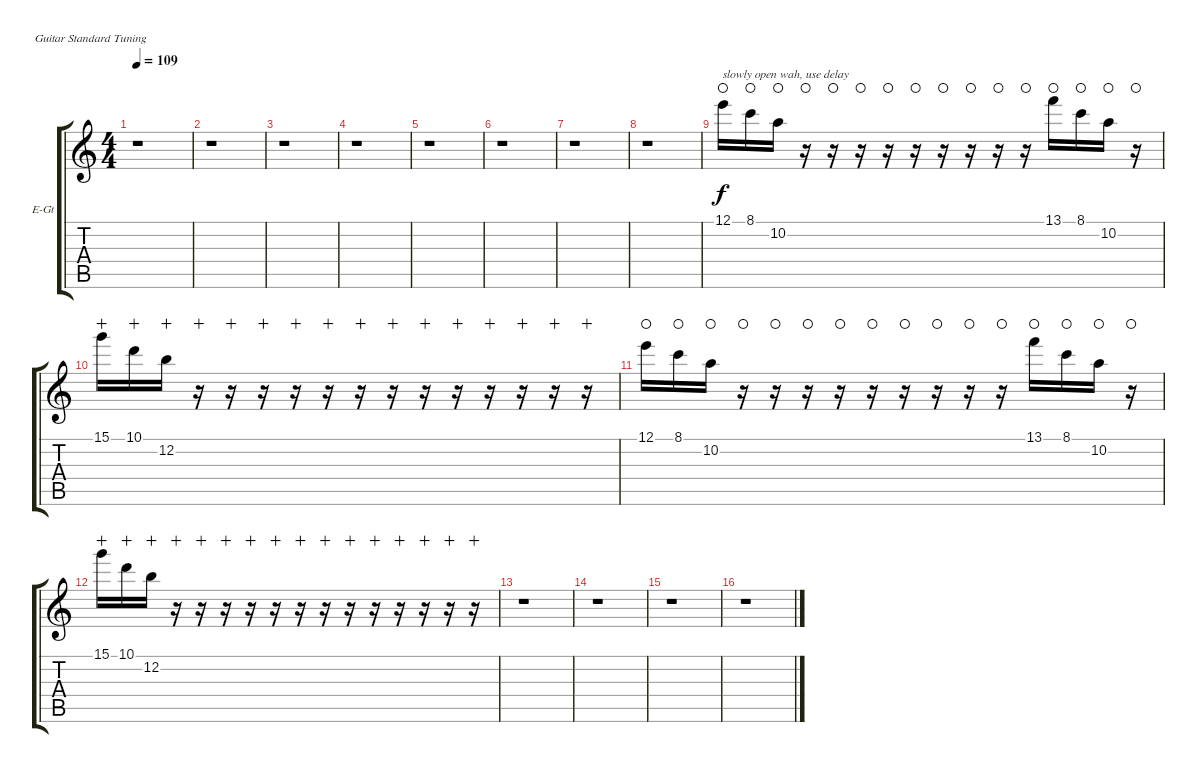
\bracketExtendMode groupsimilarinstruments
\firstSystemTrackNameOrientation horizontal
\otherSystemsTrackNameOrientation horizontal
\track ("Electric Guitar" "E-Gt") {instrument distortionguitar}
\staff {score tabs}
\tuning (E4 B3 G3 D3 A2 E2)
\ts (4 4)
\tempo 109
\clef g2
\scale
0.333333
\ks c
r.1{dy f} |
\scale
0.333333 r.1 |
\scale
0.333333 r.1 |
\scale
0.333333 r.1 |
\scale
0.333333 r.1 |
\scale
0.333333 r.1 |
\scale
0.333333 r.1 |
\scale
0.333333 r.1 |
\scale
0.333333 12.1.16{txt "slowly open wah, use delay " waho} 8.1.16{waho} 10.2.16{waho} r.16{waho} r.16{waho} r.16{waho} r.16{waho} r.16{waho} r.16{waho} r.16{waho} r.16{waho} r.16{waho} 13.1.16{waho} 8.1.16{waho} 10.2.16{waho} r.16{waho} |
\scale
0.333333 15.1.16{wahc} 10.1.16{wahc} 12.2.16{wahc} r.16{wahc} r.16{wahc} r.16{wahc} r.16{wahc} r.16{wahc} r.16{wahc} r.16{wahc} r.16{wahc} r.16{wahc} r.16{wahc} r.16{wahc} r.16{wahc} r.16{wahc} |
\scale
0.333333 12.1.16{waho} 8.1.16{waho} 10.2.16{waho} r.16{waho} r.16{waho} r.16{waho} r.16{waho} r.16{waho} r.16{waho} r.16{waho} r.16{waho} r.16{waho} 13.1.16{waho} 8.1.16{waho} 10.2.16{waho} r.16{waho} |
\scale
0.333333 15.1.16{wahc} 10.1.16{wahc} 12.2.16{wahc} r.16{wahc} r.16{wahc} r.16{wahc} r.16{wahc} r.16{wahc} r.16{wahc} r.16{wahc} r.16{wahc} r.16{wahc} r.16{wahc} r.16{wahc} r.16{wahc} r.16{wahc} |
\scale
0.333333 r.1 |
\scale
0.333333 r.1 |
\scale
0.333333 r.1 |
\scale
0.333333 r.1
